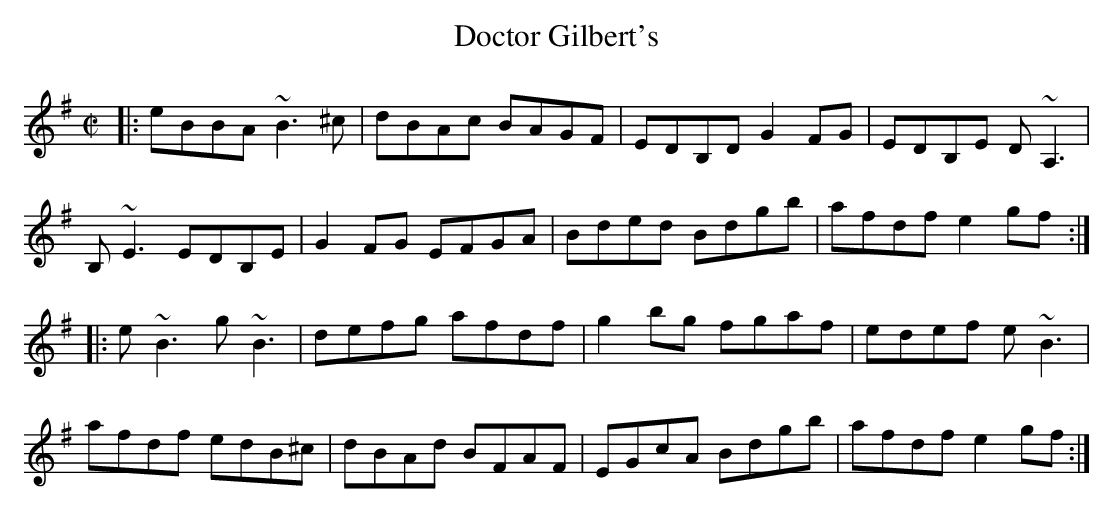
X:1
T:Doctor Gilbert's
M:C|
K:Eminor
|: eBBA ~B3^c | dBAc BAGF | EDB,D G2FG | EDB,E D~A,3 |
B,~E3 EDB,E | G2FG EFGA | Bded Bdgb | afdf e2gf :|
|: e~B3 g~B3 | defg afdf | g2bg fgaf | edef e~B3 |
afdf edB^c | dBAd BFAF | EGcA Bdgb | afdf e2gf :|
